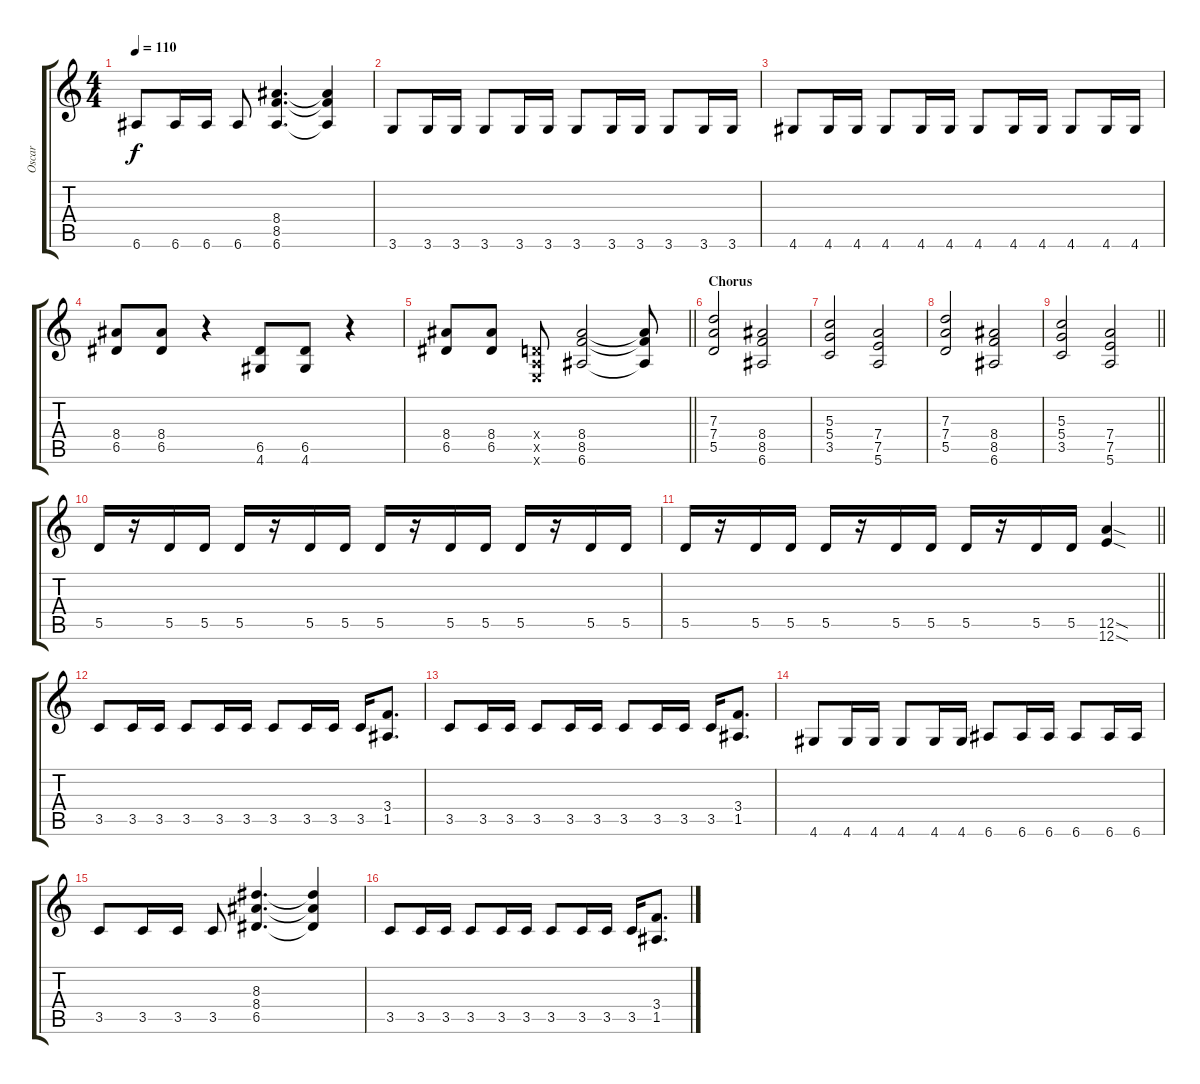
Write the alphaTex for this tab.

\track ("Oscar" "Oscar") {instrument distortionguitar}
\staff {score tabs}
\tuning (E4 B3 G3 D3 A2 E2) {hide}
\ts (4 4)
\tempo 110
\clef g2
\ks c
6.6.8{dy f} 6.6.16 6.6.16 6.6.8 (8.4 8.5 6.6).4{d} (8.4{t} 8.5{t} 6.6{t}).4 |
3.6.8 3.6.16 3.6.16 3.6.8 3.6.16 3.6.16 3.6.8 3.6.16 3.6.16 3.6.8 3.6.16 3.6.16 |
4.6.8 4.6.16 4.6.16 4.6.8 4.6.16 4.6.16 4.6.8 4.6.16 4.6.16 4.6.8 4.6.16 4.6.16 |
(8.4 6.5).8 (8.4 6.5).8 r.4 (6.5 4.6).8 (6.5 4.6).8 r.4 |
\barLineRight lightlight
(8.4 6.5).8 (8.4 6.5).8 (0.4{x} 0.5{x} 0.6{x}).8 (8.4 8.5 6.6).2 (8.4{t} 8.5{t} 6.6{t}).8 |
\section ("" "Chorus")
(7.3 7.4 5.5).2 (8.4 8.5 6.6).2 |
(5.3 5.4 3.5).2 (7.4 7.5 5.6).2 |
(7.3 7.4 5.5).2 (8.4 8.5 6.6).2 |
\barLineRight lightlight
(5.3 5.4 3.5).2 (7.4 7.5 5.6).2 |
5.5.16 r.16 5.5.16 5.5.16 5.5.16 r.16 5.5.16 5.5.16 5.5.16 r.16 5.5.16 5.5.16 5.5.16 r.16 5.5.16 5.5.16 |
\barLineRight lightlight
5.5.16 r.16 5.5.16 5.5.16 5.5.16 r.16 5.5.16 5.5.16 5.5.16 r.16 5.5.16 5.5.16 (12.5{sod} 12.6{sod}).4 |
3.5.8 3.5.16 3.5.16 3.5.8 3.5.16 3.5.16 3.5.8 3.5.16 3.5.16 3.5.16 (3.4 1.5).8{d} |
3.5.8 3.5.16 3.5.16 3.5.8 3.5.16 3.5.16 3.5.8 3.5.16 3.5.16 3.5.16 (3.4 1.5).8{d} |
4.6.8 4.6.16 4.6.16 4.6.8 4.6.16 4.6.16 6.6.8 6.6.16 6.6.16 6.6.8 6.6.16 6.6.16 |
3.5.8 3.5.16 3.5.16 3.5.8 (8.3 8.4 6.5).4{d} (8.3{t} 8.4{t} 6.5{t}).4 |
3.5.8 3.5.16 3.5.16 3.5.8 3.5.16 3.5.16 3.5.8 3.5.16 3.5.16 3.5.16 (3.4 1.5).8{d}
